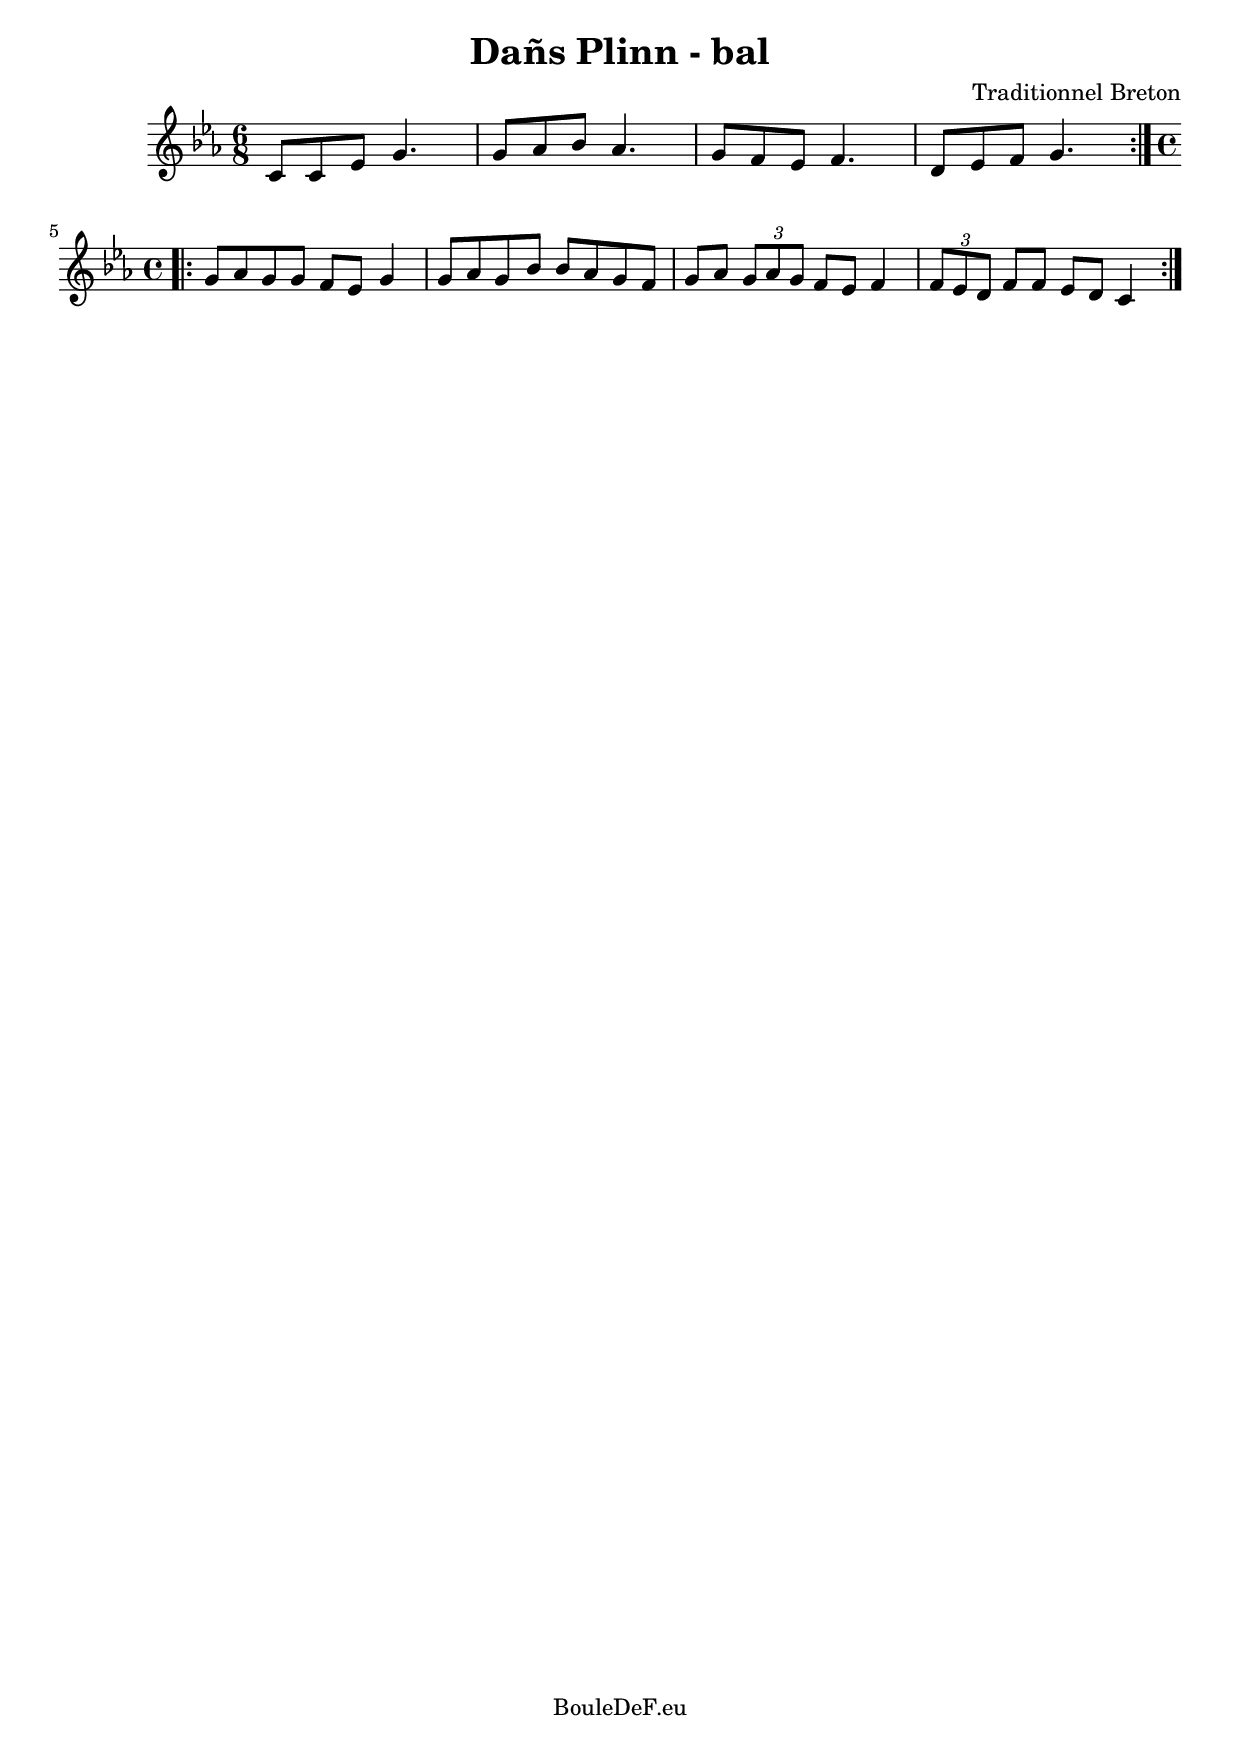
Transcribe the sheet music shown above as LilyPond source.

\version "2.16.2"
\include "italiano.ly"

\header {
	title = "Dañs Plinn - bal"
	composer = "Traditionnel Breton"
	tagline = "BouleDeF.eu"
}

\score {
	\new Staff \relative sib {
		\clef "treble"
		\key mib \major

		\time 6/8
		\repeat volta 2 {
			| do8 do mib sol4.
			| sol8 lab sib lab4.
			| sol8 fa mib fa4.
			| re8 mib fa sol4.
		}
		\break
		\time 4/4
		\repeat volta 2 {
			| sol8 lab sol sol fa mib sol4
			| sol8 lab sol sib sib lab sol fa
			| sol lab \times 2/3 { sol lab sol } fa mib fa4
			| \times 2/3 { fa8 mib re } fa fa mib re do4
		}
	}
	\layout {}
}
